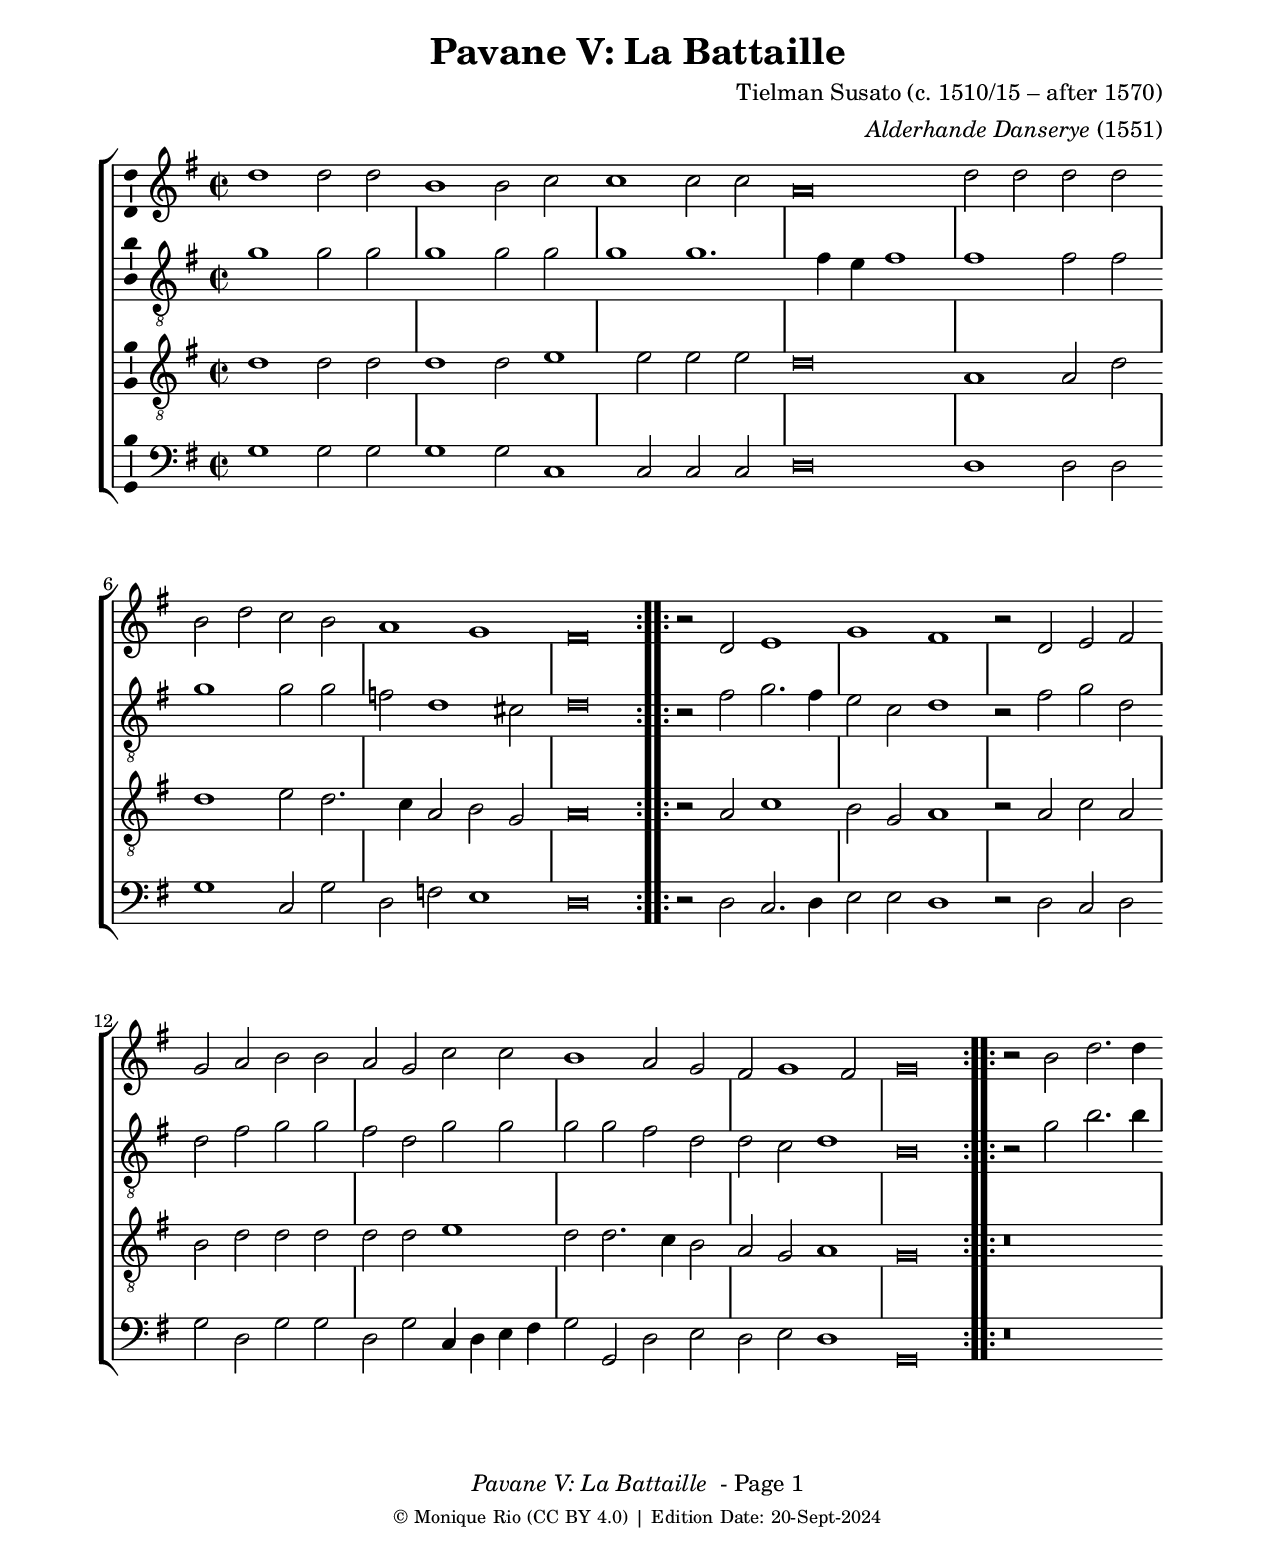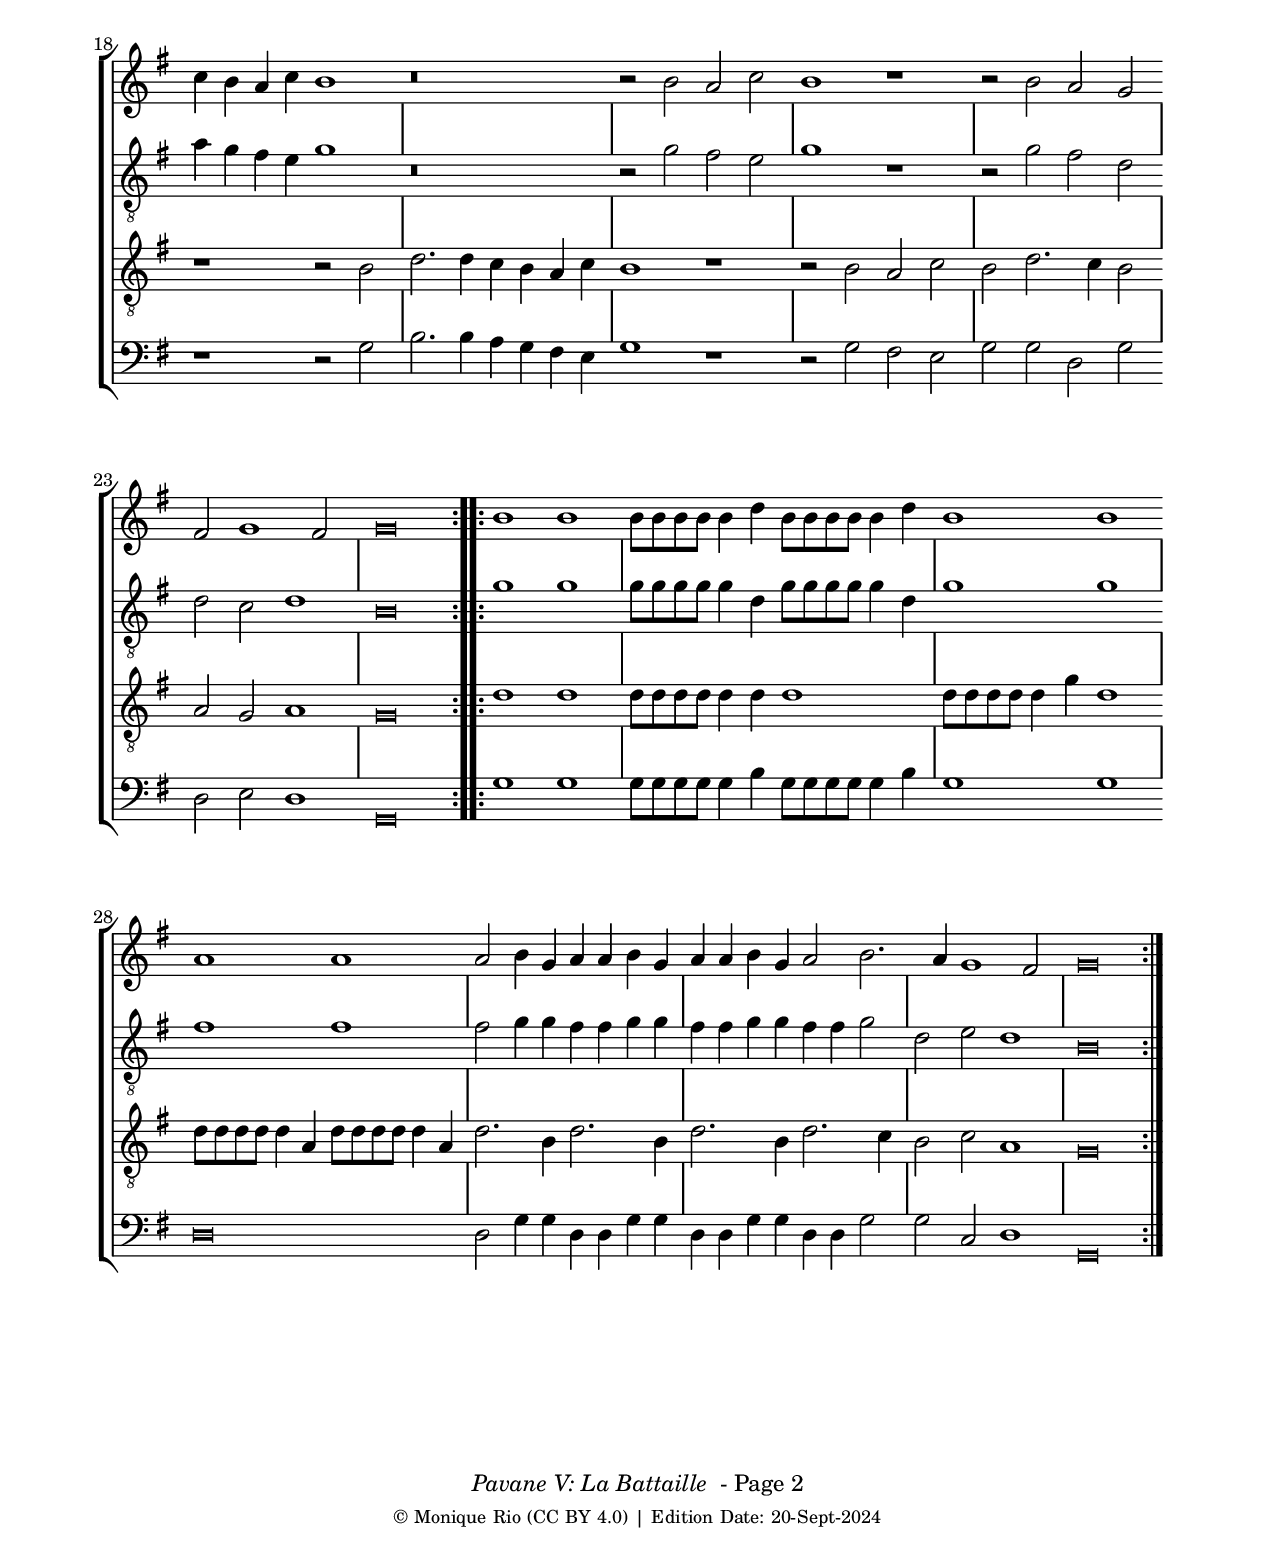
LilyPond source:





\version "2.24"

\include "english.ly"

#(set-global-staff-size 20)
#(set-default-paper-size "letter")

\header {
  title = "Pavane V: La Battaille"
  composer = "Tielman Susato (c. 1510/15 – after 1570)"
  arranger = \markup { \italic { Alderhande Danserye } (1551) }
}

ficta = { \once \set suggestAccidentals = ##t }
hidebarline = {
  \hide StaffGroup.SpanBar
  s\longa
  \undo \hide StaffGroup.SpanBar
}

fourTwoCutTime = {
  \once \override Staff.TimeSignature.stencil = #ly:text-interface::print
  \once \override Staff.TimeSignature.text = \markup \musicglyph "timesig.C22"
  \time 4/2
}

gThree = {
  \clef "mensural-c1"
   \set Staff.clefGlyph = #"clefs.petrucci.g"
   \set Staff.clefPosition = #0
}

global = {
  \key c \major

  \fourTwoCutTime
  \override Staff.NoteHead.style = #'baroque


}


cantusVoice =  {

 
  
  \global
  \clef "G"

 \relative c'' {  
  \repeat volta 2{
  g1 g2 g e1 e2 f f1 f2 f d\breve 
  g2 g g g e g f e d1 c b\breve
  } 
  \repeat volta 2{
    r2 g2 a1 c1 b r2 g2 a b c d e e d c f f e1 d2 c b2 c1 b2 c\breve
  } 
  \repeat volta 2{
    r2 e2 g2. g4 f4 e d f e1 r\breve r2 e2 d f e1 r1
    r2 e2 d c b c1 b2 c\breve
  }
  \repeat volta 2{
    e1 e e8 e e e e4 g e8 e e e e4 g
    e1 e d d d2 e4 c d d e c d d e c d2 e2. d4 c1 b2 c\breve
  }
}




}
altusVoice = \relative c' {

  \global

  \clef "G_8"


 

 \relative c' {  
  \repeat volta 2{
    c1 c2 c c1 c2 c c1 c1. b4 a b1 b1 b2 b c1 c2 c bf2 g1 fs2 g\breve
  }
  \repeat volta 2{
    r2 b2 c2. b4 a2 f g1 r2 b2 c g2 g2 b c c b g c c c c b g g f g1 e\breve
  }
    \repeat volta 2{
      r2 c'2 e2. e4 d4 c b a c1 r\breve r2 c2 b a c1 r1 r2 c2 b g g f g1 e\breve
  }
    \repeat volta 2{
      c'1 c c8 c c c c4 g c8 c c c c4  g c1 c b1 b 
      b2 c4 c b b c c b b c c b b c2 g a g1 e\breve
  }

}



}
tenorVoice = \relative c' {

  \global

  \clef "G_8"




 \relative c' {  
    \repeat volta 2{
      g1 g2 g g1 g2 a1 a2 a a g\breve d1 d2 g2 g1 a2 g2. f4 d2 e c d\breve
  }
    \repeat volta 2{
      r2 d2 f1 e2 c d1 r2 d2 f d e2 g g g g g a1
      g2 g2. f4 e2 d2 c d1 c\breve
  }
      \repeat volta 2{
        r\breve r1 r2 e2 g2. g4 f4 e d f e1 r1
        r2 e2 d f e g2. f4 e2 d2 c d1 c\breve
  }
    \repeat volta 2{
      g'1 g g8 g g g g4 g g1 g8 g g g g4 c4 g1
      g8 g g g g4 d g8 g g g g4 d g2. e4 g2. e4 g2. e4 g2. f4 e2 f d1 c\breve
  }
}



}
bassusVoice = \relative c' {

  \global

  \clef "bass"




\relative c {  
    \repeat volta 2{
      c1 c2 c c1 c2 f,1 f2 f f g\breve g1 g2 g c1 f,2 c'2 g2 bf2 a1 g\breve
  }
    \repeat volta 2{
      r2 g2 f2. g4 a2 a g1 r2 g2 f g c g c c g c f,4 g a b c2 c,2 g' a g a g1 c,\breve
  }
      \repeat volta 2{
        r\breve r1 r2 c'2 e2. e4 d c b a c1 r1 r2 c2 b a c c g c g a g1 c,\breve
        
  }
    \repeat volta 2{
      c'1 c c8 c c c c4 e c8 c c c c4 e c1 c g\breve g2 c4 c g g c c g g c c g g c2 c f, g1 c,\breve
  }
}



}

Voice = \relative c {
  % Music follows here.
  \incipit \relative c {
    \time 2/2
    \clef "mensural-c4"
    \key f \major

    f\breve
  }

  \global

  \clef "G_8"



 \relative c {
   r\longa f\breve g a d, g f1. e4 d e\breve d g\longa r1 d'1 d d c\breve. c1 d bf a\breve g a r1 d1 
   d1 d f1. e2 d1 c bf ef1. d2 c bf c\breve bf1 g g g d'1 d bf\breve a1 bf1 f r2 f2 g\breve a d,\breve 
   e1 g\breve f1 g e d\breve g1 bf1. a2 g\breve f1 bf1. c2 d1 g,1 f f g e d r2 d2 g\breve a d, e1 g\breve f1 bf1. c2 
   d1 g,\breve f1 g1 e d d g\maxima*1/2  \fine
  }



}

cantusVoicePart = \new Staff \with {
 % instrumentName = "Cantus"
  midiInstrument = "oboe"
  \consists "Ambitus_engraver"
} { \cantusVoice }

altusVoicePart = \new Staff \with {
%  instrumentName = "Altus"
  midiInstrument = "oboe"
  \consists "Ambitus_engraver"
} { \altusVoice }
tenorVoicePart = \new Staff \with {
%  instrumentName = "Tenor"
  midiInstrument = "oboe"
  \consists "Ambitus_engraver"
} { \tenorVoice }

bassusVoicePart = \new Staff \with {
%  instrumentName = "Bassus"
  midiInstrument = "trombone"
  \consists "Ambitus_engraver"
} { \clef "treble_8" \bassusVoice }

\score {
  \transpose c g \new StaffGroup {
    <<
      \cantusVoicePart
      \altusVoicePart
      \tenorVoicePart
      \bassusVoicePart
    >>
  }
  \layout {
    indent = 0
  %  incipit-width = 2\cm
    \context {
    \Staff
    measureBarType = "-span|"
  }
  }
  \midi {
    \tempo 1=70
  }
}
  \paper {
   system-system-spacing.minimum-distance = #15
   ragged-bottom = ##t
  ragged-last-bottom = ##t
  top-margin = 0.5\in
  left-margin = 0.75\in
  right-margin = 0.75\in
    bottom-margin = 0.5\in
   print-page-number = ##f
  print-first-page-number = ##f
    last-bottom-spacing = #'((basic-distance . 4) (padding . 4) (stretchability . 1))
     oddFooterMarkup = \markup { 
        \column{
          \fill-line { \line {
            \italic \fromproperty #'header:title
            " - Page"
            \fromproperty #'page:page-number-string
          } } 
      	\fill-line { \tiny { \line{© Monique Rio (CC BY 4.0) | Edition Date: "20-Sept-2024" } } } }
        }
        
        evenFooterMarkup = \oddFooterMarkup
  }